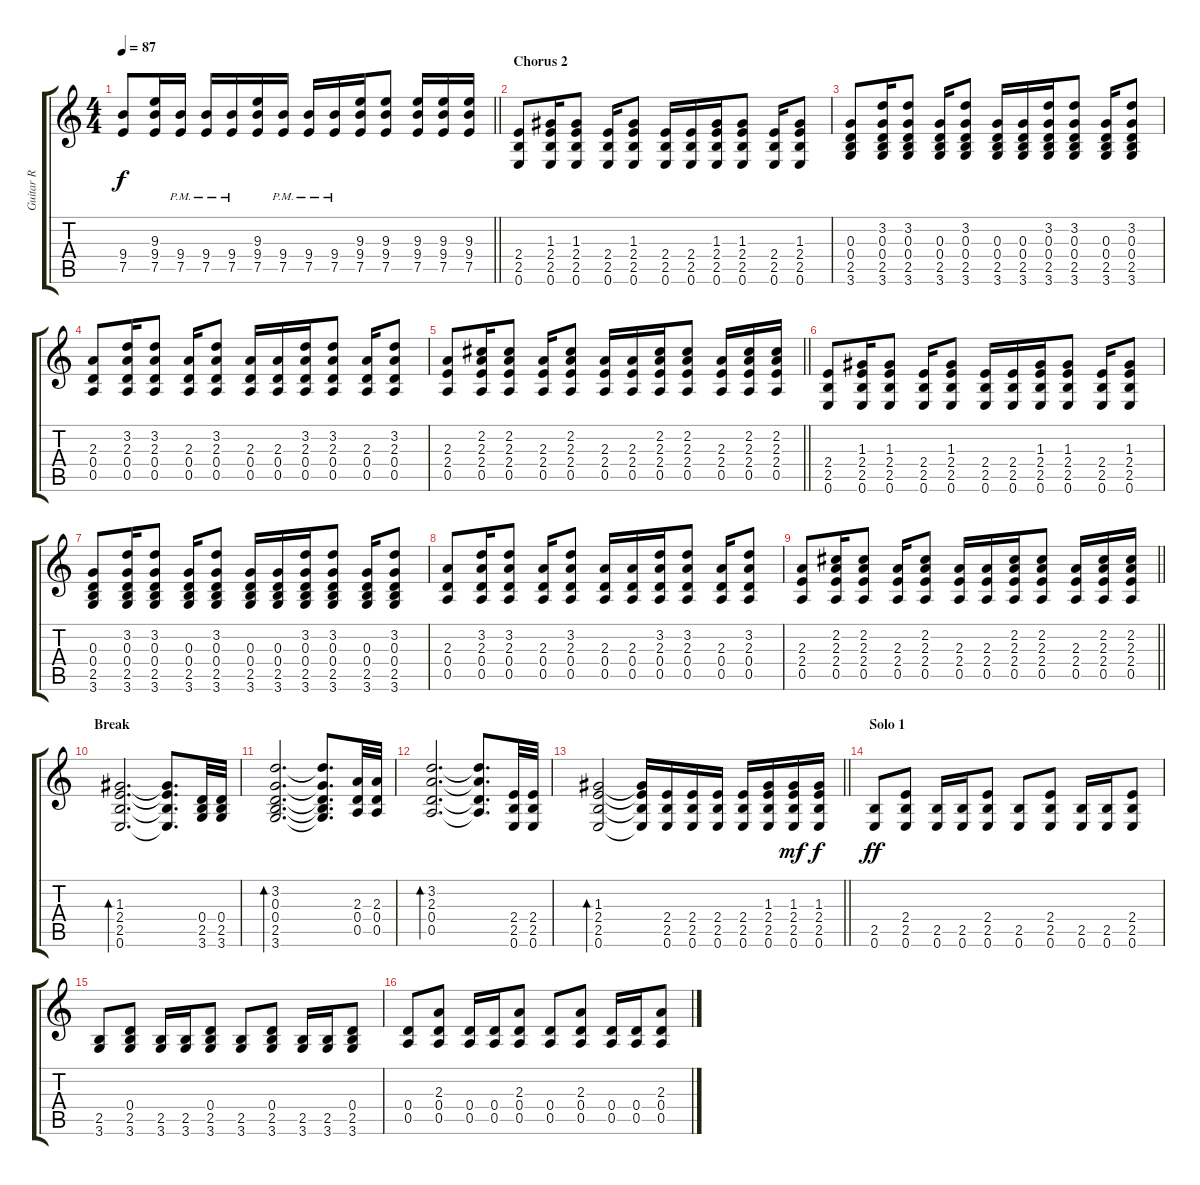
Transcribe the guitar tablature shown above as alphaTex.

\track ("Guitar R" "Guitar R") {instrument overdrivenguitar}
\staff {score tabs}
\tuning (E4 B3 G3 D3 A2 E2) {hide}
\ts (4 4)
\tempo 87
\clef g2
\barLineRight lightlight
\ks c
(9.4 7.5).8{dy f} (9.3 9.4 7.5).16 (9.4{pm} 7.5{pm}).16 (9.4{pm} 7.5{pm}).16 (9.4{pm} 7.5{pm}).16 (9.3 9.4 7.5).16 (9.4{pm} 7.5{pm}).16 (9.4{pm} 7.5{pm}).16 (9.4{pm} 7.5{pm}).16 (9.3 9.4 7.5).16 (9.3 9.4 7.5).8 (9.3 9.4 7.5).16 (9.3 9.4 7.5).16 (9.3 9.4 7.5).16 |
\section ("" "Chorus 2")
(2.4 2.5 0.6).8 (1.3 2.4 2.5 0.6).16 (1.3 2.4 2.5 0.6).8 (2.4 2.5 0.6).16 (1.3 2.4 2.5 0.6).8 (2.4 2.5 0.6).16 (2.4 2.5 0.6).16 (1.3 2.4 2.5 0.6).16 (1.3 2.4 2.5 0.6).8 (2.4 2.5 0.6).16 (1.3 2.4 2.5 0.6).8 |
(0.3 0.4 2.5 3.6).8 (3.2 0.3 0.4 2.5 3.6).16 (3.2 0.3 0.4 2.5 3.6).8 (0.3 0.4 2.5 3.6).16 (3.2 0.3 0.4 2.5 3.6).8 (0.3 0.4 2.5 3.6).16 (0.3 0.4 2.5 3.6).16 (3.2 0.3 0.4 2.5 3.6).16 (3.2 0.3 0.4 2.5 3.6).8 (0.3 0.4 2.5 3.6).16 (3.2 0.3 0.4 2.5 3.6).8 |
(2.3 0.4 0.5).8 (3.2 2.3 0.4 0.5).16 (3.2 2.3 0.4 0.5).8 (2.3 0.4 0.5).16 (3.2 2.3 0.4 0.5).8 (2.3 0.4 0.5).16 (2.3 0.4 0.5).16 (3.2 2.3 0.4 0.5).16 (3.2 2.3 0.4 0.5).8 (2.3 0.4 0.5).16 (3.2 2.3 0.4 0.5).8 |
\barLineRight lightlight
(2.3 2.4 0.5).8 (2.2 2.3 2.4 0.5).16 (2.2 2.3 2.4 0.5).8 (2.3 2.4 0.5).16 (2.2 2.3 2.4 0.5).8 (2.3 2.4 0.5).16 (2.3 2.4 0.5).16 (2.2 2.3 2.4 0.5).16 (2.2 2.3 2.4 0.5).8 (2.3 2.4 0.5).16 (2.2 2.3 2.4 0.5).16 (2.2 2.3 2.4 0.5).16 |
(2.4 2.5 0.6).8 (1.3 2.4 2.5 0.6).16 (1.3 2.4 2.5 0.6).8 (2.4 2.5 0.6).16 (1.3 2.4 2.5 0.6).8 (2.4 2.5 0.6).16 (2.4 2.5 0.6).16 (1.3 2.4 2.5 0.6).16 (1.3 2.4 2.5 0.6).8 (2.4 2.5 0.6).16 (1.3 2.4 2.5 0.6).8 |
(0.3 0.4 2.5 3.6).8 (3.2 0.3 0.4 2.5 3.6).16 (3.2 0.3 0.4 2.5 3.6).8 (0.3 0.4 2.5 3.6).16 (3.2 0.3 0.4 2.5 3.6).8 (0.3 0.4 2.5 3.6).16 (0.3 0.4 2.5 3.6).16 (3.2 0.3 0.4 2.5 3.6).16 (3.2 0.3 0.4 2.5 3.6).8 (0.3 0.4 2.5 3.6).16 (3.2 0.3 0.4 2.5 3.6).8 |
(2.3 0.4 0.5).8 (3.2 2.3 0.4 0.5).16 (3.2 2.3 0.4 0.5).8 (2.3 0.4 0.5).16 (3.2 2.3 0.4 0.5).8 (2.3 0.4 0.5).16 (2.3 0.4 0.5).16 (3.2 2.3 0.4 0.5).16 (3.2 2.3 0.4 0.5).8 (2.3 0.4 0.5).16 (3.2 2.3 0.4 0.5).8 |
\barLineRight lightlight
(2.3 2.4 0.5).8 (2.2 2.3 2.4 0.5).16 (2.2 2.3 2.4 0.5).8 (2.3 2.4 0.5).16 (2.2 2.3 2.4 0.5).8 (2.3 2.4 0.5).16 (2.3 2.4 0.5).16 (2.2 2.3 2.4 0.5).16 (2.2 2.3 2.4 0.5).8 (2.3 2.4 0.5).16 (2.2 2.3 2.4 0.5).16 (2.2 2.3 2.4 0.5).16 |
\section ("" "Break")
(1.3 2.4 2.5 0.6).2{d bd 60} (1.3{t} 2.4{t} 2.5{t} 0.6{t}).8{d} (0.4 2.5 3.6).32 (0.4 2.5 3.6).32 |
(3.2 0.3 0.4 2.5 3.6).2{d bd 60} (3.2{t} 0.3{t} 0.4{t} 2.5{t} 3.6{t}).8{d} (2.3 0.4 0.5).32 (2.3 0.4 0.5).32 |
(3.2 2.3 0.4 0.5).2{d bd 60} (3.2{t} 2.3{t} 0.4{t} 0.5{t}).8{d} (2.4 2.5 0.6).32 (2.4 2.5 0.6).32 |
\barLineRight lightlight
(1.3 2.4 2.5 0.6).2{bd 60} (1.3{t} 2.4{t} 2.5{t} 0.6{t}).16 (2.4 2.5 0.6).16 (2.4 2.5 0.6).16 (2.4 2.5 0.6).16 (2.4 2.5 0.6).16 (1.3 2.4 2.5 0.6).16 (1.3 2.4 2.5 0.6).16{dy mf} (1.3 2.4 2.5 0.6).16{dy f} |
\section ("" "Solo 1")
(2.5 0.6).8{dy ff} (2.4 2.5 0.6).8 (2.5 0.6).16 (2.5 0.6).16 (2.4 2.5 0.6).8 (2.5 0.6).8 (2.4 2.5 0.6).8 (2.5 0.6).16 (2.5 0.6).16 (2.4 2.5 0.6).8 |
(2.5 3.6).8 (0.4 2.5 3.6).8 (2.5 3.6).16 (2.5 3.6).16 (0.4 2.5 3.6).8 (2.5 3.6).8 (0.4 2.5 3.6).8 (2.5 3.6).16 (2.5 3.6).16 (0.4 2.5 3.6).8 |
(0.4 0.5).8 (2.3 0.4 0.5).8 (0.4 0.5).16 (0.4 0.5).16 (2.3 0.4 0.5).8 (0.4 0.5).8 (2.3 0.4 0.5).8 (0.4 0.5).16 (0.4 0.5).16 (2.3 0.4 0.5).8
